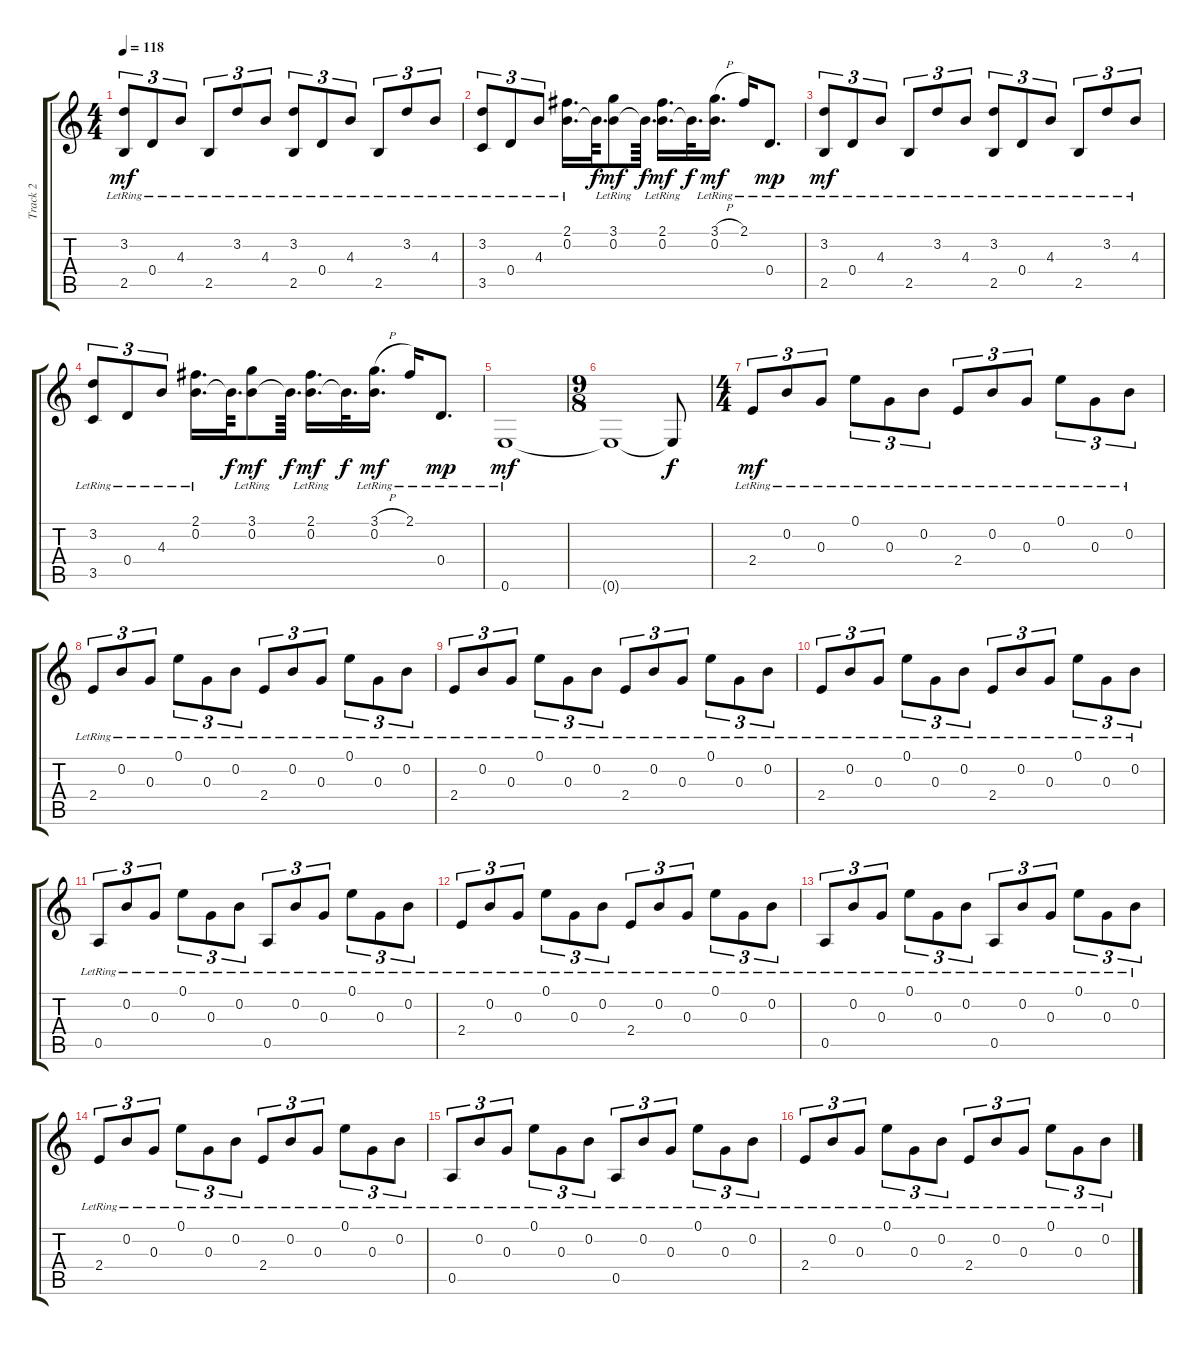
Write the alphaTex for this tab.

\track ("Track 2" "Track 2") {instrument acousticguitarsteel}
\staff {score tabs}
\tuning (E4 B3 G3 D3 A2 E2) {hide}
\ts (4 4)
\tempo 118
\clef g2
\ks c
(3.2{lr} 2.5{lr}).8{tu (3 2) dy mf} 0.4{lr}.8{tu (3 2)} 4.3{lr}.8{tu (3 2)} 2.5{lr}.8{tu (3 2)} 3.2{lr}.8{tu (3 2)} 4.3{lr}.8{tu (3 2)} (3.2{lr} 2.5{lr}).8{tu (3 2)} 0.4{lr}.8{tu (3 2)} 4.3{lr}.8{tu (3 2)} 2.5{lr}.8{tu (3 2)} 3.2{lr}.8{tu (3 2)} 4.3{lr}.8{tu (3 2)} |
(3.2{lr} 3.5{lr}).8{tu (3 2)} 0.4{lr}.8{tu (3 2)} 4.3{lr}.8{tu (3 2)} (2.1{lr} 0.2{lr}).16{d} 0.2{t}.64{d dy f} (3.1{lr} 0.2{lr}).8{dy mf} 0.2{t}.64{d dy f} (2.1{lr} 0.2{lr}).16{d dy mf} 0.2{t}.32{d dy f} (3.1{h} 0.2{lr}).16{d dy mf} 2.1{lr}.16 0.4{lr}.8{d dy mp} |
(3.2{lr} 2.5{lr}).8{tu (3 2) dy mf} 0.4{lr}.8{tu (3 2)} 4.3{lr}.8{tu (3 2)} 2.5{lr}.8{tu (3 2)} 3.2{lr}.8{tu (3 2)} 4.3{lr}.8{tu (3 2)} (3.2{lr} 2.5{lr}).8{tu (3 2)} 0.4{lr}.8{tu (3 2)} 4.3{lr}.8{tu (3 2)} 2.5{lr}.8{tu (3 2)} 3.2{lr}.8{tu (3 2)} 4.3{lr}.8{tu (3 2)} |
(3.2{lr} 3.5{lr}).8{tu (3 2)} 0.4{lr}.8{tu (3 2)} 4.3{lr}.8{tu (3 2)} (2.1{lr} 0.2{lr}).16{d} 0.2{t}.64{d dy f} (3.1{lr} 0.2{lr}).8{dy mf} 0.2{t}.64{d dy f} (2.1{lr} 0.2{lr}).16{d dy mf} 0.2{t}.32{d dy f} (3.1{h} 0.2{lr}).16{d dy mf} 2.1{lr}.16 0.4{lr}.8{d dy mp} |
0.6{lr}.1{dy mf} |
\ts (9 8)
0.6{t}.1 0.6{t}.8{dy f} |
\ts (4 4)
2.4{lr}.8{tu (3 2) dy mf} 0.2{lr}.8{tu (3 2)} 0.3{lr}.8{tu (3 2)} 0.1{lr}.8{tu (3 2)} 0.3{lr}.8{tu (3 2)} 0.2{lr}.8{tu (3 2)} 2.4{lr}.8{tu (3 2)} 0.2{lr}.8{tu (3 2)} 0.3{lr}.8{tu (3 2)} 0.1{lr}.8{tu (3 2)} 0.3{lr}.8{tu (3 2)} 0.2{lr}.8{tu (3 2)} |
2.4{lr}.8{tu (3 2)} 0.2{lr}.8{tu (3 2)} 0.3{lr}.8{tu (3 2)} 0.1{lr}.8{tu (3 2)} 0.3{lr}.8{tu (3 2)} 0.2{lr}.8{tu (3 2)} 2.4{lr}.8{tu (3 2)} 0.2{lr}.8{tu (3 2)} 0.3{lr}.8{tu (3 2)} 0.1{lr}.8{tu (3 2)} 0.3{lr}.8{tu (3 2)} 0.2{lr}.8{tu (3 2)} |
2.4{lr}.8{tu (3 2)} 0.2{lr}.8{tu (3 2)} 0.3{lr}.8{tu (3 2)} 0.1{lr}.8{tu (3 2)} 0.3{lr}.8{tu (3 2)} 0.2{lr}.8{tu (3 2)} 2.4{lr}.8{tu (3 2)} 0.2{lr}.8{tu (3 2)} 0.3{lr}.8{tu (3 2)} 0.1{lr}.8{tu (3 2)} 0.3{lr}.8{tu (3 2)} 0.2{lr}.8{tu (3 2)} |
2.4{lr}.8{tu (3 2)} 0.2{lr}.8{tu (3 2)} 0.3{lr}.8{tu (3 2)} 0.1{lr}.8{tu (3 2)} 0.3{lr}.8{tu (3 2)} 0.2{lr}.8{tu (3 2)} 2.4{lr}.8{tu (3 2)} 0.2{lr}.8{tu (3 2)} 0.3{lr}.8{tu (3 2)} 0.1{lr}.8{tu (3 2)} 0.3{lr}.8{tu (3 2)} 0.2{lr}.8{tu (3 2)} |
0.5{lr}.8{tu (3 2)} 0.2{lr}.8{tu (3 2)} 0.3{lr}.8{tu (3 2)} 0.1{lr}.8{tu (3 2)} 0.3{lr}.8{tu (3 2)} 0.2{lr}.8{tu (3 2)} 0.5{lr}.8{tu (3 2)} 0.2{lr}.8{tu (3 2)} 0.3{lr}.8{tu (3 2)} 0.1{lr}.8{tu (3 2)} 0.3{lr}.8{tu (3 2)} 0.2{lr}.8{tu (3 2)} |
2.4{lr}.8{tu (3 2)} 0.2{lr}.8{tu (3 2)} 0.3{lr}.8{tu (3 2)} 0.1{lr}.8{tu (3 2)} 0.3{lr}.8{tu (3 2)} 0.2{lr}.8{tu (3 2)} 2.4{lr}.8{tu (3 2)} 0.2{lr}.8{tu (3 2)} 0.3{lr}.8{tu (3 2)} 0.1{lr}.8{tu (3 2)} 0.3{lr}.8{tu (3 2)} 0.2{lr}.8{tu (3 2)} |
0.5{lr}.8{tu (3 2)} 0.2{lr}.8{tu (3 2)} 0.3{lr}.8{tu (3 2)} 0.1{lr}.8{tu (3 2)} 0.3{lr}.8{tu (3 2)} 0.2{lr}.8{tu (3 2)} 0.5{lr}.8{tu (3 2)} 0.2{lr}.8{tu (3 2)} 0.3{lr}.8{tu (3 2)} 0.1{lr}.8{tu (3 2)} 0.3{lr}.8{tu (3 2)} 0.2{lr}.8{tu (3 2)} |
2.4{lr}.8{tu (3 2)} 0.2{lr}.8{tu (3 2)} 0.3{lr}.8{tu (3 2)} 0.1{lr}.8{tu (3 2)} 0.3{lr}.8{tu (3 2)} 0.2{lr}.8{tu (3 2)} 2.4{lr}.8{tu (3 2)} 0.2{lr}.8{tu (3 2)} 0.3{lr}.8{tu (3 2)} 0.1{lr}.8{tu (3 2)} 0.3{lr}.8{tu (3 2)} 0.2{lr}.8{tu (3 2)} |
0.5{lr}.8{tu (3 2)} 0.2{lr}.8{tu (3 2)} 0.3{lr}.8{tu (3 2)} 0.1{lr}.8{tu (3 2)} 0.3{lr}.8{tu (3 2)} 0.2{lr}.8{tu (3 2)} 0.5{lr}.8{tu (3 2)} 0.2{lr}.8{tu (3 2)} 0.3{lr}.8{tu (3 2)} 0.1{lr}.8{tu (3 2)} 0.3{lr}.8{tu (3 2)} 0.2{lr}.8{tu (3 2)} |
2.4{lr}.8{tu (3 2)} 0.2{lr}.8{tu (3 2)} 0.3{lr}.8{tu (3 2)} 0.1{lr}.8{tu (3 2)} 0.3{lr}.8{tu (3 2)} 0.2{lr}.8{tu (3 2)} 2.4{lr}.8{tu (3 2)} 0.2{lr}.8{tu (3 2)} 0.3{lr}.8{tu (3 2)} 0.1{lr}.8{tu (3 2)} 0.3{lr}.8{tu (3 2)} 0.2{lr}.8{tu (3 2)}
